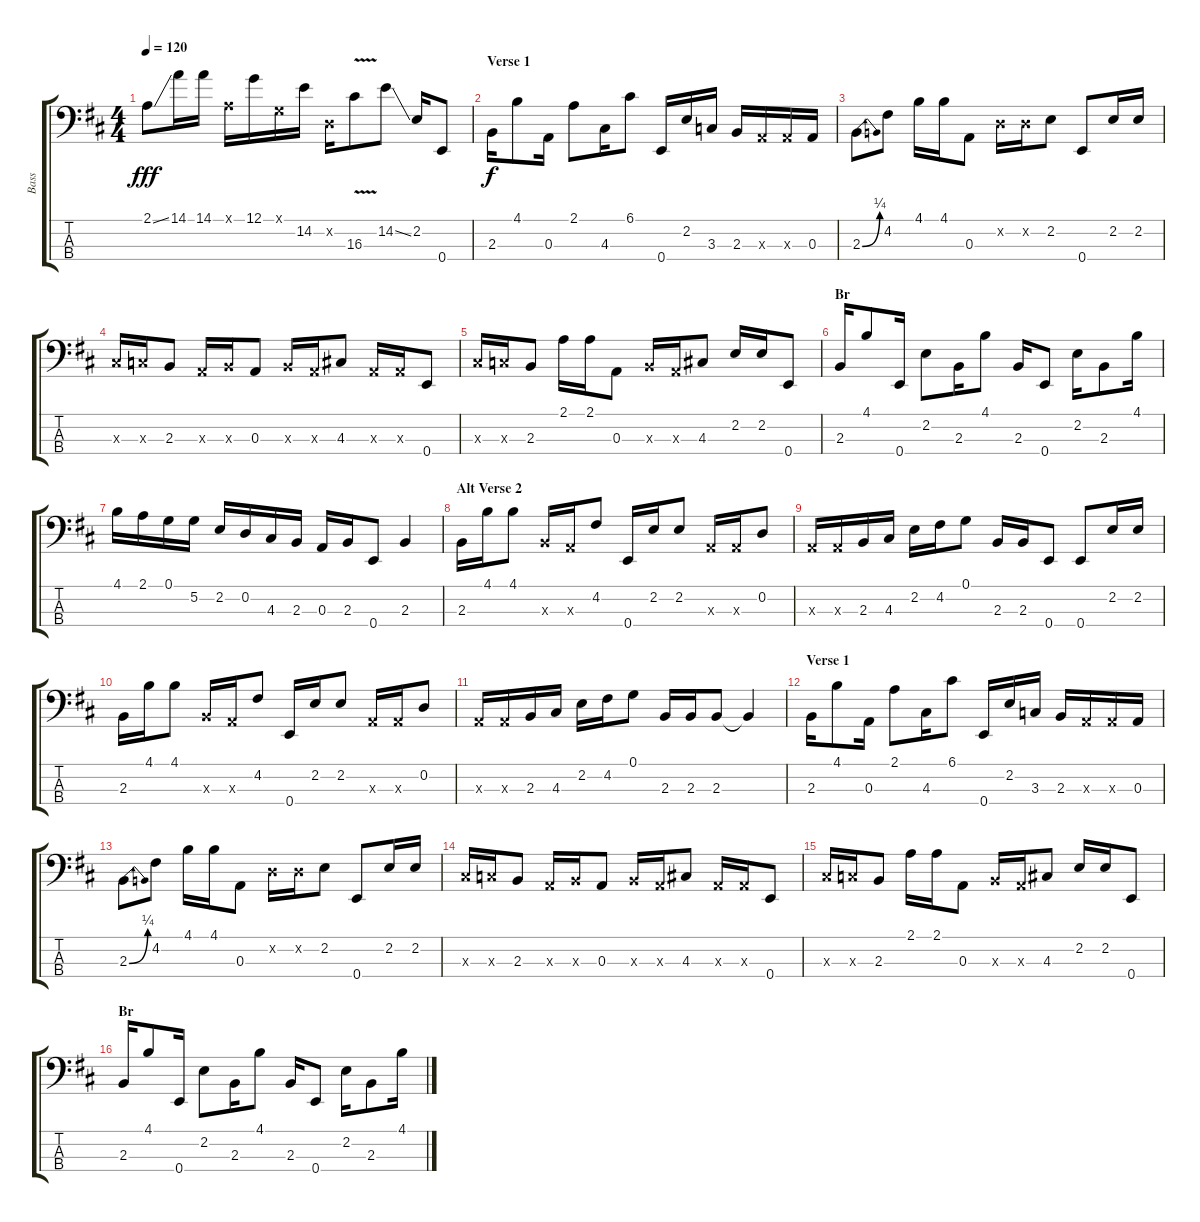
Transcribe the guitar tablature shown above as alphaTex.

\track ("Bass" "Bass") {instrument slapbass1}
\staff {score tabs}
\tuning (G2 D2 A1 E1) {hide}
\ts (4 4)
\tempo 120
\clef f4
\ks d
2.1{ss}.8{dy fff} 14.1.16 14.1.16 2.1{x}.16 12.1.16 0.1{x}.16 14.2.16 0.2{x}.16 16.3{v}.8 14.2{ss}.8 2.2.16 0.4.8 |
\section ("" "Verse 1")
2.3.16{dy f volume 13} 4.1.8 0.3.16 2.1.8 4.3.16 6.1.8 0.4.16 2.2.16 3.3.16 2.3.16 0.3{x}.16 0.3{x}.16 0.3.16 |
2.3{be (bend 0 0 60 1)}.8 4.2.8 4.1.16 4.1.16 0.3.8 0.2{x}.16 0.2{x}.16 2.2.8 0.4.8 2.2.16 2.2.16 |
4.3{x}.16 3.3{x}.16 2.3.8 0.3{x}.16 2.3{x}.16 0.3.8 2.3{x}.16 0.3{x}.16 4.3.8 0.3{x}.16 0.3{x}.16 0.4.8 |
4.3{x}.16 3.3{x}.16 2.3.8 2.1.16 2.1.16 0.3.8 2.3{x}.16 0.3{x}.16 4.3.8 2.2.16 2.2.16 0.4.8 |
\section ("" "Br")
2.3.16 4.1.8 0.4.16 2.2.8 2.3.16 4.1.8 2.3.16 0.4.8 2.2.16 2.3.8 4.1.16 |
4.1.16 2.1.16 0.1.16 5.2.16 2.2.16 0.2.16 4.3.16 2.3.16 0.3.16 2.3.16 0.4.8 2.3.4 |
\section ("" "Alt Verse 2")
2.3.16 4.1.16 4.1.8 2.3{x}.16 0.3{x}.16 4.2.8 0.4.16 2.2.16 2.2.8 0.3{x}.16 0.3{x}.16 0.2.8 |
0.3{x}.16 0.3{x}.16 2.3.16 4.3.16 2.2.16 4.2.16 0.1.8 2.3.16 2.3.16 0.4.8 0.4.8 2.2.16 2.2.16 |
2.3.16 4.1.16 4.1.8 2.3{x}.16 0.3{x}.16 4.2.8 0.4.16 2.2.16 2.2.8 0.3{x}.16 0.3{x}.16 0.2.8 |
0.3{x}.16 0.3{x}.16 2.3.16 4.3.16 2.2.16 4.2.16 0.1.8 2.3.16 2.3.16 2.3.8 2.3{t}.4 |
\section ("" "Verse 1")
2.3.16 4.1.8 0.3.16 2.1.8 4.3.16 6.1.8 0.4.16 2.2.16 3.3.16 2.3.16 0.3{x}.16 0.3{x}.16 0.3.16 |
2.3{be (bend 0 0 60 1)}.8 4.2.8 4.1.16 4.1.16 0.3.8 0.2{x}.16 0.2{x}.16 2.2.8 0.4.8 2.2.16 2.2.16 |
4.3{x}.16 3.3{x}.16 2.3.8 0.3{x}.16 2.3{x}.16 0.3.8 2.3{x}.16 0.3{x}.16 4.3.8 0.3{x}.16 0.3{x}.16 0.4.8 |
4.3{x}.16 3.3{x}.16 2.3.8 2.1.16 2.1.16 0.3.8 2.3{x}.16 0.3{x}.16 4.3.8 2.2.16 2.2.16 0.4.8 |
\section ("" "Br")
2.3.16 4.1.8 0.4.16 2.2.8 2.3.16 4.1.8 2.3.16 0.4.8 2.2.16 2.3.8 4.1.16
